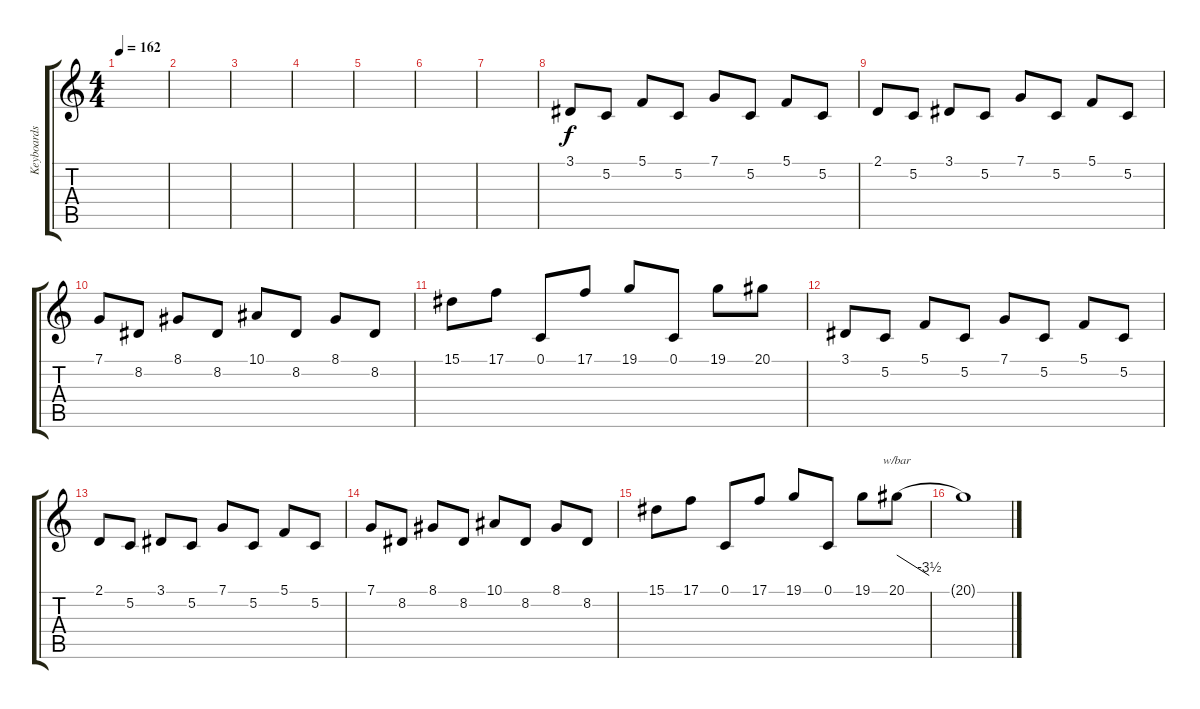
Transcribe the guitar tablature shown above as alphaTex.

\track ("Keyboards" "Keyboards") {instrument lead2sawtooth}
\staff {score tabs}
\tuning (C4 G3 Eb3 Bb2 F2 C2) {hide}
\ts (4 4)
\tempo 162
\clef g2
\ks c
|
|
|
|
|
|
|
3.1.8 5.2.8 5.1.8 5.2.8 7.1.8 5.2.8 5.1.8 5.2.8 |
2.1.8 5.2.8 3.1.8 5.2.8 7.1.8 5.2.8 5.1.8 5.2.8 |
7.1.8 8.2.8 8.1.8 8.2.8 10.1.8 8.2.8 8.1.8 8.2.8 |
15.1.8 17.1.8 0.1.8 17.1.8 19.1.8 0.1.8 19.1.8 20.1.8 |
3.1.8 5.2.8 5.1.8 5.2.8 7.1.8 5.2.8 5.1.8 5.2.8 |
2.1.8 5.2.8 3.1.8 5.2.8 7.1.8 5.2.8 5.1.8 5.2.8 |
7.1.8 8.2.8 8.1.8 8.2.8 10.1.8 8.2.8 8.1.8 8.2.8 |
15.1.8 17.1.8 0.1.8 17.1.8 19.1.8 0.1.8 19.1.8 20.1.8{tbe (dive default 0 0 60 -14)} |
20.1{t}.1
